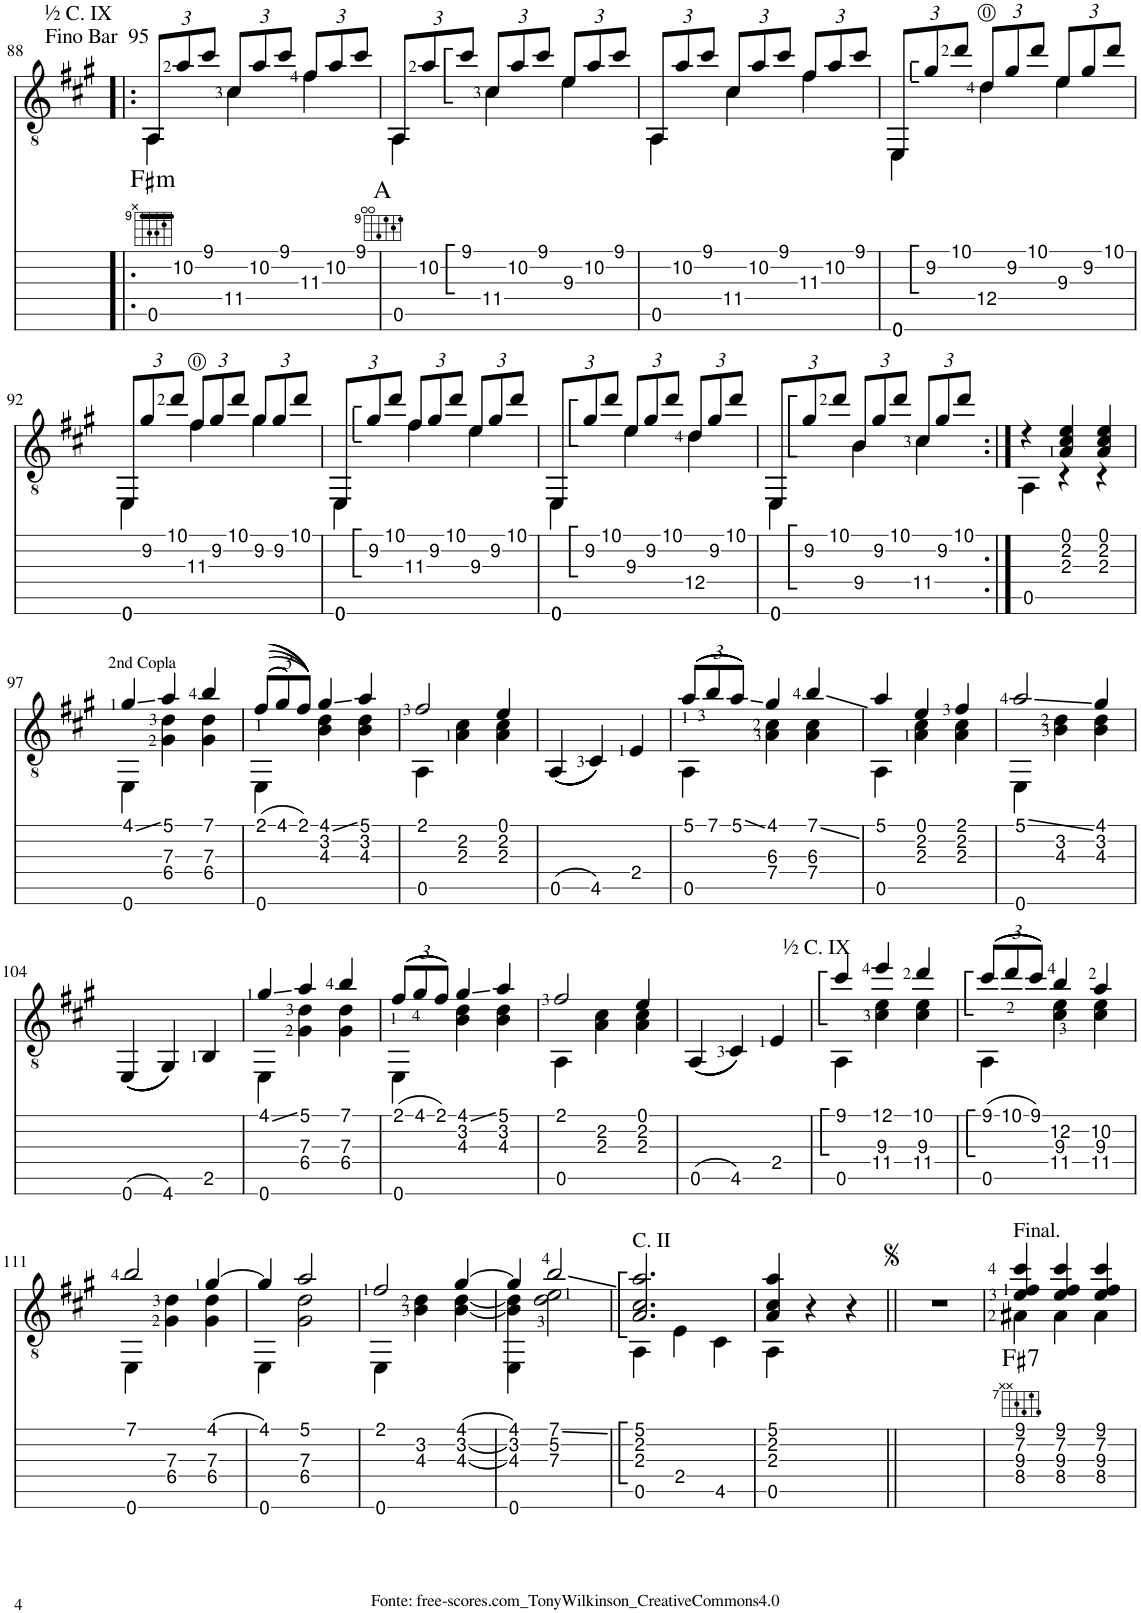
**kern	**kern	**harte
*part1	*part1	*part1
*staff2	*staff1	*
*I"Guitar	*	*
*I'Guit.	*	*
!!LO:PB:g=z
*	*clefGv2	*
*k[f#c#g#]	*k[f#c#g#]	*
*M3/4	*M3/4	*
*Xbrackettup	*Xbrackettup	*
=88!|:	=88!|:	=88!|:
*^	*^	*
!	!	!LO:TX:a:t=½ C. IX	!	!
!	!	!LO:TX:a:t=Fino Bar  95	!	!
!	!	!	!	!LO:H:kt=m
12AAL	4AA	12AA/L	4AA\	F#:min
12a	.	12a/	.	.
12cc#J	.	12cc#/J	.	.
12c#L	4c#	12c#/L	4c#\	.
12a	.	12a/	.	.
12cc#J	.	12cc#/J	.	.
12f#L	4f#	12f#/L	4f#\	.
12a	.	12a/	.	.
12cc#J	.	12cc#/J	.	.
=89	=89	=89	=89	=89
12AAL	4AA	12AA/L	4AA\	A:maj
12a	.	12a/	.	.
12cc#J	.	12cc#/J	.	.
12c#L	4c#	12c#/L	4c#\	.
12a	.	12a/	.	.
12cc#J	.	12cc#/J	.	.
12eL	4e	12e/L	4e\	.
12a	.	12a/	.	.
12cc#J	.	12cc#/J	.	.
=90	=90	=90	=90	=90
12AAL	4AA	12AA/L	4AA\	.
12a	.	12a/	.	.
12cc#J	.	12cc#/J	.	.
12c#L	4c#	12c#/L	4c#\	.
12a	.	12a/	.	.
12cc#J	.	12cc#/J	.	.
12f#L	4f#	12f#/L	4f#\	.
12a	.	12a/	.	.
12cc#J	.	12cc#/J	.	.
=91	=91	=91	=91	=91
12EEL	4EE	12EE/L	4EE\	.
12g#	.	12g#/	.	.
12ddJ	.	12dd/J	.	.
12dL	4d	12d/L	4d\	.
12g#	.	12g#/	.	.
12ddJ	.	12dd/J	.	.
12eL	4e	12e/L	4e\	.
12g#	.	12g#/	.	.
12ddJ	.	12dd/J	.	.
!!LO:LB:g=z	!!
=92	=92	=92	=92	=92
12EEL	4EE	12EE/L	4EE\	.
12g#	.	12g#/	.	.
12ddJ	.	12dd/J	.	.
12f#L	4f#	12f#/L	4f#\	.
12g#	.	12g#/	.	.
12ddJ	.	12dd/J	.	.
12g#L	4g#	12g#/L	4g#\	.
12g#	.	12g#/	.	.
12ddJ	.	12dd/J	.	.
=93	=93	=93	=93	=93
12EEL	4EE	12EE/L	4EE\	.
12g#	.	12g#/	.	.
12ddJ	.	12dd/J	.	.
12f#L	4f#	12f#/L	4f#\	.
12g#	.	12g#/	.	.
12ddJ	.	12dd/J	.	.
12eL	4e	12e/L	4e\	.
12g#	.	12g#/	.	.
12ddJ	.	12dd/J	.	.
=94	=94	=94	=94	=94
12EEL	4EE	12EE/L	4EE\	.
12g#	.	12g#/	.	.
12ddJ	.	12dd/J	.	.
12eL	4e	12e/L	4e\	.
12g#	.	12g#/	.	.
12ddJ	.	12dd/J	.	.
12dL	4d	12d/L	4d\	.
12g#	.	12g#/	.	.
12ddJ	.	12dd/J	.	.
=95	=95	=95	=95	=95
12EEL	4EE	12EE/L	4EE\	.
12g#	.	12g#/	.	.
12ddJ	.	12dd/J	.	.
12BL	4B	12B/L	4B\	.
12g#	.	12g#/	.	.
12ddJ	.	12dd/J	.	.
12c#L	4c#	12c#/L	4c#\	.
12g#	.	12g#/	.	.
12ddJ	.	12dd/J	.	.
=96:|!	=96:|!	=96:|!	=96:|!	=96:|!
4r	4AA	4r	4AA\	.
4A 4c# 4e	4r	4A/ 4c#/ 4e/	4r	.
4A 4c# 4e	4r	4A/ 4c#/ 4e/	4r	.
!!LO:LB:g=z	!!
=97	=97	=97	=97	=97
!	!	!LO:TX:a:t=2nd Copla	!	!
4g#	4EE	4g#/	4EE\	.
4a	4G# 4d	4a/	4G#\ 4d\	.
4b	4G# 4d	4b/	4G#\ 4d\	.
=98	=98	=98	=98	=98
12f#L	4EE	(((((((12f#/L	4EE\	.
12g#	.	12g#/))	.	.
12f#J	.	12f#/J)))))	.	.
4g#	4B 4d	4g#/	4B\ 4d\	.
4a	4B 4d	4a/	4B\ 4d\	.
=99	=99	=99	=99	=99
2f#	4AA	2f#/	4AA\	.
.	4A 4c#	.	4A\ 4c#\	.
4e	4A 4c#	4e/	4A\ 4c#\	.
*v	*v	*	*	*
*	*v	*v	*
=100	=100	=100
4AA	(((((((4AA/	.
4C#	4C#/)))))))	.
4E	4E/	.
=101	=101	=101
*^	*^	*
12aL	4AA	((((((12a/L	4AA\	.
12b	.	12b/	.	.
12aJ	.	12a/J))))))	.	.
4g#	4A 4c#	4g#/	4A\ 4c#\	.
4b	4A 4c#	4b/	4A\ 4c#\	.
=102	=102	=102	=102	=102
4a	4AA	4a/	4AA\	.
4e	4A 4c#	4e/	4A\ 4c#\	.
4f#	4A 4c#	4f#/	4A\ 4c#\	.
=103	=103	=103	=103	=103
2a	4EE	2a/	4EE\	.
.	4B 4d	.	4B\ 4d\	.
4g#	4B 4d	4g#/	4B\ 4d\	.
*v	*v	*	*	*
*	*v	*v	*
!!LO:LB:g=z
=104	=104	=104
4EE	(((((((4EE/	.
4GG#	4GG#/)))))))	.
4BB	4BB/	.
=105	=105	=105
*^	*^	*
4g#	4EE	4g#/	4EE\	.
4a	4G# 4d	4a/	4G#\ 4d\	.
4b	4G# 4d	4b/	4G#\ 4d\	.
=106	=106	=106	=106	=106
12f#L	4EE	(((((((12f#/L	4EE\	.
12g#	.	12g#/	.	.
12f#J	.	12f#/J)))))))	.	.
4g#	4B 4d	4g#/	4B\ 4d\	.
4a	4B 4d	4a/	4B\ 4d\	.
=107	=107	=107	=107	=107
2f#	4AA	2f#/	4AA\	.
.	4A 4c#	.	4A\ 4c#\	.
4e	4A 4c#	4e/	4A\ 4c#\	.
*v	*v	*	*	*
*	*v	*v	*
=108	=108	=108
4AA	(((((((4AA/	.
4C#	4C#/)))))))	.
4E	4E/	.
=109	=109	=109
*^	*^	*
!	!	!LO:TX:a:t=½ C. IX	!	!
4cc#	4AA	4cc#/	4AA\	.
4ee	4c# 4e	4ee/	4c#\ 4e\	.
4dd	4c# 4e	4dd/	4c#\ 4e\	.
=110	=110	=110	=110	=110
12cc#L	4AA	(((((((12cc#/L	4AA\	.
12dd	.	12dd/	.	.
12cc#J	.	12cc#/J)))))))	.	.
4b	4c# 4e	4b/	4c#\ 4e\	.
4a	4c# 4e	4a/	4c#\ 4e\	.
!!LO:LB:g=z	!!
=111	=111	=111	=111	=111
2b	4EE	2b/	4EE\	.
.	4G# 4d	.	4G#\ 4d\	.
[4g#	4G# 4d	[4g#/	4G#\ 4d\	.
=112	=112	=112	=112	=112
4g#]	4EE	4g#/]	4EE\	.
2a	2G# 2d	2a/	2G#\ 2d\	.
=113	=113	=113	=113	=113
2f#	4EE	2f#/	4EE\	.
.	4B 4d	.	4B\ 4d\	.
[4g#	[4B [4d	[4g#/	[4B\ [4d\	.
=114	=114	=114	=114	=114
4g#]	4EE 4B] 4d]	4g#/]	4EE\ 4B\] 4d\]	.
2b	2d 2e	2b/	2d\ 2e\	.
=115	=115	=115	=115	=115
!	!	!LO:TX:a:t=C. II	!	!
2.A 2.c# 2.a	4AA	2.A/ 2.c#/ 2.a/	4AA\	.
.	4E	.	4E\	.
.	4C#	.	4C#\	.
=116	=116	=116	=116	=116
4A 4c# 4a	4AA	4A/ 4c#/ 4a/	4AA\	.
4r	2ryy	4r	2ryy	.
4r	.	4r	.	.
*v	*v	*	*	*
*	*v	*v	*
=117||	=117||	=117||
2.r	2.r	.
=118	=118	=118
*^	*^	*
!	!	!LO:TX:a:t=Final.	!	!LO:H:kt=7
4e 4f# 4cc#	4A#	4e/ 4f#/ 4cc#/	4A#X\	F#:7
4e 4f# 4cc#	4A#	4e/ 4f#/ 4cc#/	4A#\	.
4e 4f# 4cc#	4A#	4e/ 4f#/ 4cc#/	4A#\	.
*v	*v	*	*	*
*	*v	*v	*
=	=	=
*-	*-	*-
